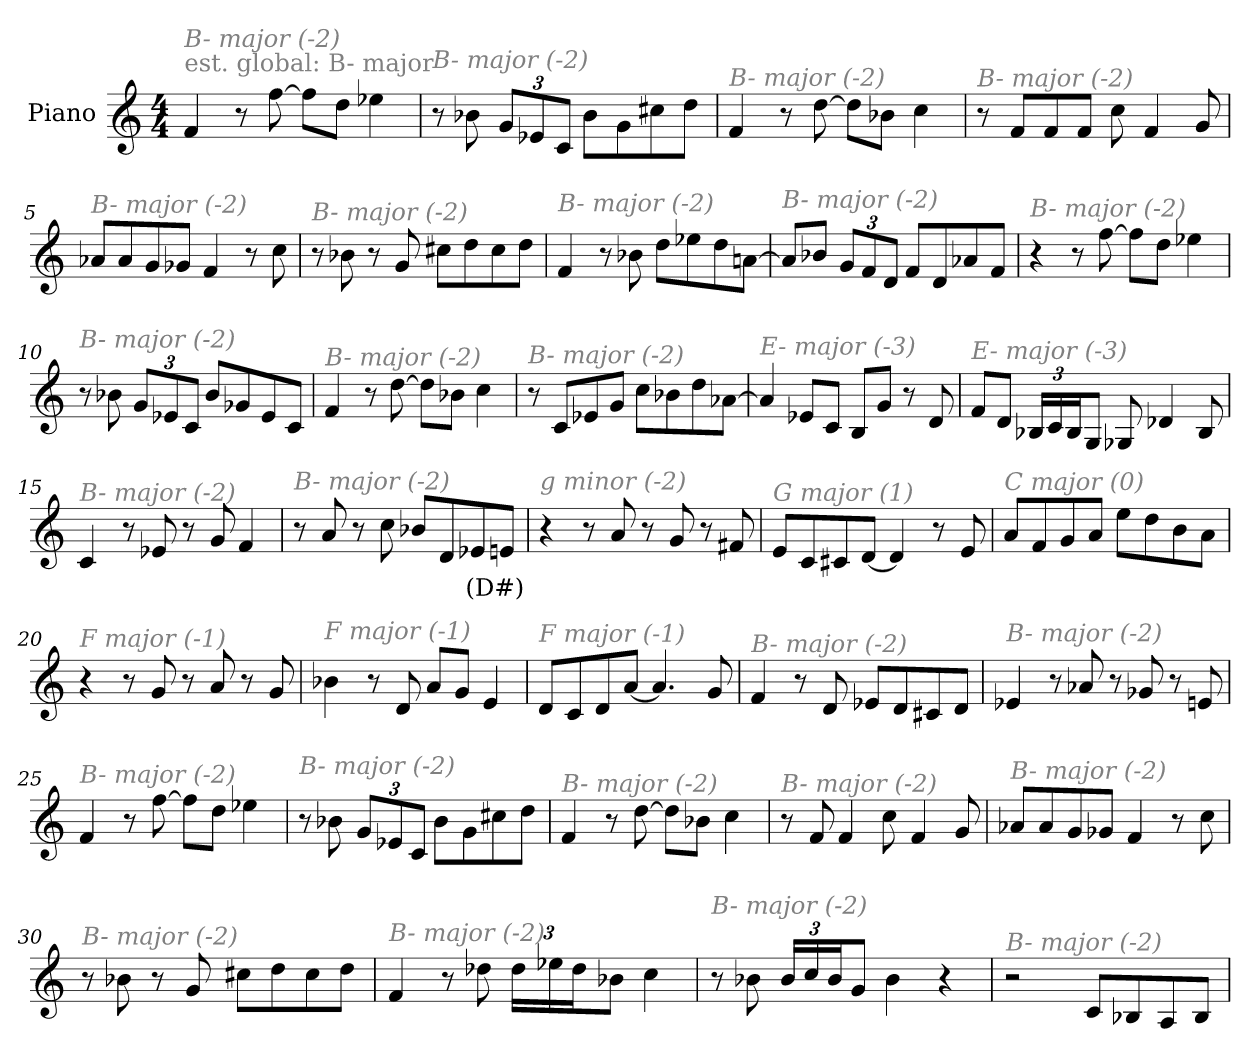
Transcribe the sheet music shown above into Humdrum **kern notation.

**kern	**text
*part1	*part1
*staff1	*staff1
*I"Piano	*
*I'Pno	*
*clefG2	*
*k[]	*
*M4/4	*
*MM224	*
=1	=1
!LO:TX:a:color=#808080:t=est. global&colon; B- major	!
!LO:TX:i:color=#808080:t=B- major (-2)	!
4f/	.
8r	.
[8ff\	.
8ff\L]	.
8dd\J	.
4ee-X\	.
=2	=2
!LO:TX:i:color=#808080:t=B- major (-2)	!
8r	.
8b-X\	.
*Xbrackettup	*
12g/L	.
12e-X/	.
12c/J	.
8b-\L	.
8g\	.
8cc#X\	.
8dd\J	.
=3	=3
!LO:TX:i:color=#808080:t=B- major (-2)	!
4f/	.
8r	.
[8dd\	.
8dd\L]	.
8b-X\J	.
4cc\	.
=4	=4
!LO:TX:i:color=#808080:t=B- major (-2)	!
8r	.
8f/L	.
8f/	.
8f/J	.
8cc\	.
4f/	.
8g/	.
!!LO:LB:g=z
=5	=5
!LO:TX:i:color=#808080:t=B- major (-2)	!
8a-X/L	.
8a-/	.
8g/	.
8g-X/J	.
4f/	.
8r	.
8cc\	.
=6	=6
!LO:TX:i:color=#808080:t=B- major (-2)	!
8r	.
8b-X\	.
8r	.
8g/	.
8cc#X\L	.
8dd\	.
8cc#\	.
8dd\J	.
=7	=7
!LO:TX:i:color=#808080:t=B- major (-2)	!
4f/	.
8r	.
8b-X\	.
8dd\L	.
8ee-X\	.
8dd\	.
[8an\J	.
=8	=8
!LO:TX:i:color=#808080:t=B- major (-2)	!
8a/L]	.
8b-X/J	.
12g/L	.
12f/	.
12d/J	.
8f/L	.
8d/	.
8a-X/	.
8f/J	.
!!LO:LB:g=z
=9	=9
!LO:TX:i:color=#808080:t=B- major (-2)	!
4r	.
8r	.
[8ff\	.
8ff\L]	.
8dd\J	.
4ee-X\	.
=10	=10
!LO:TX:i:color=#808080:t=B- major (-2)	!
8r	.
8b-X\	.
12g/L	.
12e-X/	.
12c/J	.
8b-/L	.
8g-X/	.
8e-/	.
8c/J	.
=11	=11
!LO:TX:i:color=#808080:t=B- major (-2)	!
4f/	.
8r	.
[8dd\	.
8dd\L]	.
8b-X\J	.
4cc\	.
=12	=12
!LO:TX:i:color=#808080:t=B- major (-2)	!
8r	.
8c/L	.
8e-X/	.
8g/J	.
8cc\L	.
8b-X\	.
8dd\	.
[8a-X\J	.
!!LO:LB:g=z
=13	=13
!LO:TX:i:color=#808080:t=E- major (-3)	!
4a-/]	.
8e-X/L	.
8c/J	.
8B/L	.
8g/J	.
8r	.
8d/	.
=14	=14
!LO:TX:i:color=#808080:t=E- major (-3)	!
8f/L	.
8d/J	.
24B-X/LL	.
24c/	.
24B-/J	.
8G/J	.
8G-X/	.
4d-X/	.
8B-/	.
=15	=15
!LO:TX:i:color=#808080:t=B- major (-2)	!
4c/	.
8r	.
8e-X/	.
8r	.
8g/	.
4f/	.
=16	=16
!LO:TX:i:color=#808080:t=B- major (-2)	!
8r	.
8a/	.
8r	.
8cc\	.
8b-X/L	.
8d/	.
8e-Xi/	(D#)
8e/J	.
!!LO:LB:g=z
=17	=17
!LO:TX:i:color=#808080:t=g minor (-2)	!
4r	.
8r	.
8a/	.
8r	.
8g/	.
8r	.
8f#X/	.
=18	=18
!LO:TX:i:color=#808080:t=G major (1)	!
8e/L	.
8c/	.
8c#X/	.
[8d/J	.
4d/]	.
8r	.
8e/	.
=19	=19
!LO:TX:i:color=#808080:t=C major (0)	!
8a/L	.
8f/	.
8g/	.
8a/J	.
8ee\L	.
8dd\	.
8b\	.
8a\J	.
=20	=20
!LO:TX:i:color=#808080:t=F major (-1)	!
4r	.
8r	.
8g/	.
8r	.
8a/	.
8r	.
8g/	.
!!LO:LB:g=z
=21	=21
!LO:TX:i:color=#808080:t=F major (-1)	!
4b-X\	.
8r	.
8d/	.
8a/L	.
8g/J	.
4e/	.
=22	=22
!LO:TX:i:color=#808080:t=F major (-1)	!
8d/L	.
8c/	.
8d/	.
[8a/J	.
4.a/]	.
8g/	.
=23	=23
!LO:TX:i:color=#808080:t=B- major (-2)	!
4f/	.
8r	.
8d/	.
8e-X/L	.
8d/	.
8c#X/	.
8d/J	.
=24	=24
!LO:TX:i:color=#808080:t=B- major (-2)	!
4e-X/	.
8r	.
8a-X/	.
8r	.
8g-X/	.
8r	.
8en/	.
=25	=25
!LO:TX:i:color=#808080:t=B- major (-2)	!
4f/	.
8r	.
[8ff\	.
8ff\L]	.
8dd\J	.
4ee-X\	.
!!LO:LB:g=z
=26	=26
!LO:TX:i:color=#808080:t=B- major (-2)	!
8r	.
8b-X\	.
12g/L	.
12e-X/	.
12c/J	.
8b-\L	.
8g\	.
8cc#X\	.
8dd\J	.
=27	=27
!LO:TX:i:color=#808080:t=B- major (-2)	!
4f/	.
8r	.
[8dd\	.
8dd\L]	.
8b-X\J	.
4cc\	.
=28	=28
!LO:TX:i:color=#808080:t=B- major (-2)	!
8r	.
8f/	.
4f/	.
8cc\	.
4f/	.
8g/	.
=29	=29
!LO:TX:i:color=#808080:t=B- major (-2)	!
8a-X/L	.
8a-/	.
8g/	.
8g-X/J	.
4f/	.
8r	.
8cc\	.
!!LO:LB:g=z
=30	=30
!LO:TX:i:color=#808080:t=B- major (-2)	!
8r	.
8b-X\	.
8r	.
8g/	.
8cc#X\L	.
8dd\	.
8cc#\	.
8dd\J	.
=31	=31
!LO:TX:i:color=#808080:t=B- major (-2)	!
4f/	.
8r	.
8dd-X\	.
24dd-\LL	.
24ee-X\	.
24dd-\J	.
8b-X\J	.
4cc\	.
=32	=32
!LO:TX:i:color=#808080:t=B- major (-2)	!
8r	.
8b-X\	.
24b-/LL	.
24cc/	.
24b-/J	.
8g/J	.
4b-\	.
4r	.
=33	=33
!LO:TX:i:color=#808080:t=B- major (-2)	!
2r	.
8c/L	.
8B-X/	.
8A/	.
8B-/J	.
=	=
*-	*-
